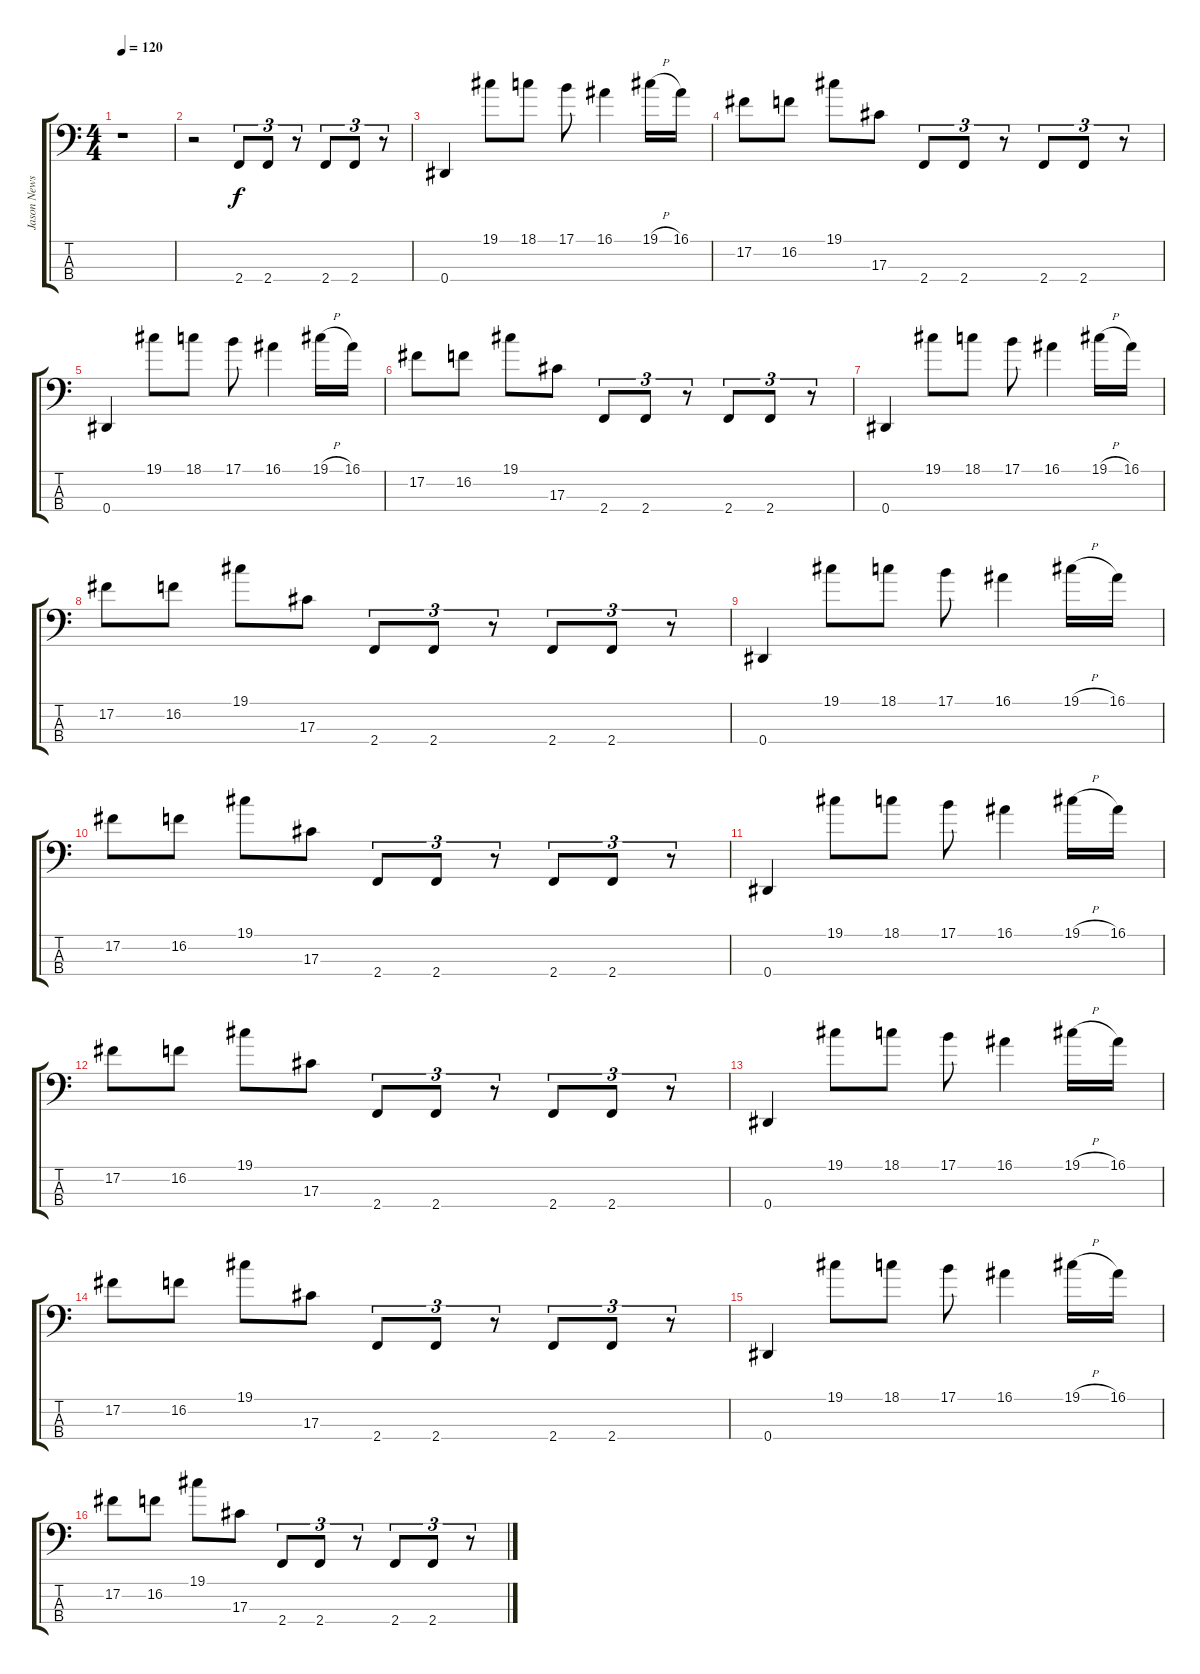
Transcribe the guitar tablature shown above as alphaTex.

\track ("Jason Newsted" "Jason News") {instrument electricbasspick}
\staff {score tabs}
\tuning (Gb2 Db2 Ab1 Eb1) {hide}
\ts (4 4)
\tempo 120
\clef f4
\ks c
r.1{dy f instrument electricbasspick} |
r.2 2.4.8{tu (3 2)} 2.4.8{tu (3 2)} r.8{tu (3 2)} 2.4.8{tu (3 2)} 2.4.8{tu (3 2)} r.8{tu (3 2)} |
0.4.4 19.1.8 18.1.8 17.1.8 16.1.4 19.1{h}.16 16.1.16 |
17.2.8 16.2.8 19.1.8 17.3.8 2.4.8{tu (3 2)} 2.4.8{tu (3 2)} r.8{tu (3 2)} 2.4.8{tu (3 2)} 2.4.8{tu (3 2)} r.8{tu (3 2)} |
0.4.4 19.1.8 18.1.8 17.1.8 16.1.4 19.1{h}.16 16.1.16 |
17.2.8 16.2.8 19.1.8 17.3.8 2.4.8{tu (3 2)} 2.4.8{tu (3 2)} r.8{tu (3 2)} 2.4.8{tu (3 2)} 2.4.8{tu (3 2)} r.8{tu (3 2)} |
0.4.4 19.1.8 18.1.8 17.1.8 16.1.4 19.1{h}.16 16.1.16 |
17.2.8 16.2.8 19.1.8 17.3.8 2.4.8{tu (3 2)} 2.4.8{tu (3 2)} r.8{tu (3 2)} 2.4.8{tu (3 2)} 2.4.8{tu (3 2)} r.8{tu (3 2)} |
0.4.4 19.1.8 18.1.8 17.1.8 16.1.4 19.1{h}.16 16.1.16 |
17.2.8 16.2.8 19.1.8 17.3.8 2.4.8{tu (3 2)} 2.4.8{tu (3 2)} r.8{tu (3 2)} 2.4.8{tu (3 2)} 2.4.8{tu (3 2)} r.8{tu (3 2)} |
0.4.4 19.1.8 18.1.8 17.1.8 16.1.4 19.1{h}.16 16.1.16 |
17.2.8 16.2.8 19.1.8 17.3.8 2.4.8{tu (3 2)} 2.4.8{tu (3 2)} r.8{tu (3 2)} 2.4.8{tu (3 2)} 2.4.8{tu (3 2)} r.8{tu (3 2)} |
0.4.4 19.1.8 18.1.8 17.1.8 16.1.4 19.1{h}.16 16.1.16 |
17.2.8 16.2.8 19.1.8 17.3.8 2.4.8{tu (3 2)} 2.4.8{tu (3 2)} r.8{tu (3 2)} 2.4.8{tu (3 2)} 2.4.8{tu (3 2)} r.8{tu (3 2)} |
0.4.4 19.1.8 18.1.8 17.1.8 16.1.4 19.1{h}.16 16.1.16 |
17.2.8 16.2.8 19.1.8 17.3.8 2.4.8{tu (3 2)} 2.4.8{tu (3 2)} r.8{tu (3 2)} 2.4.8{tu (3 2)} 2.4.8{tu (3 2)} r.8{tu (3 2)}
